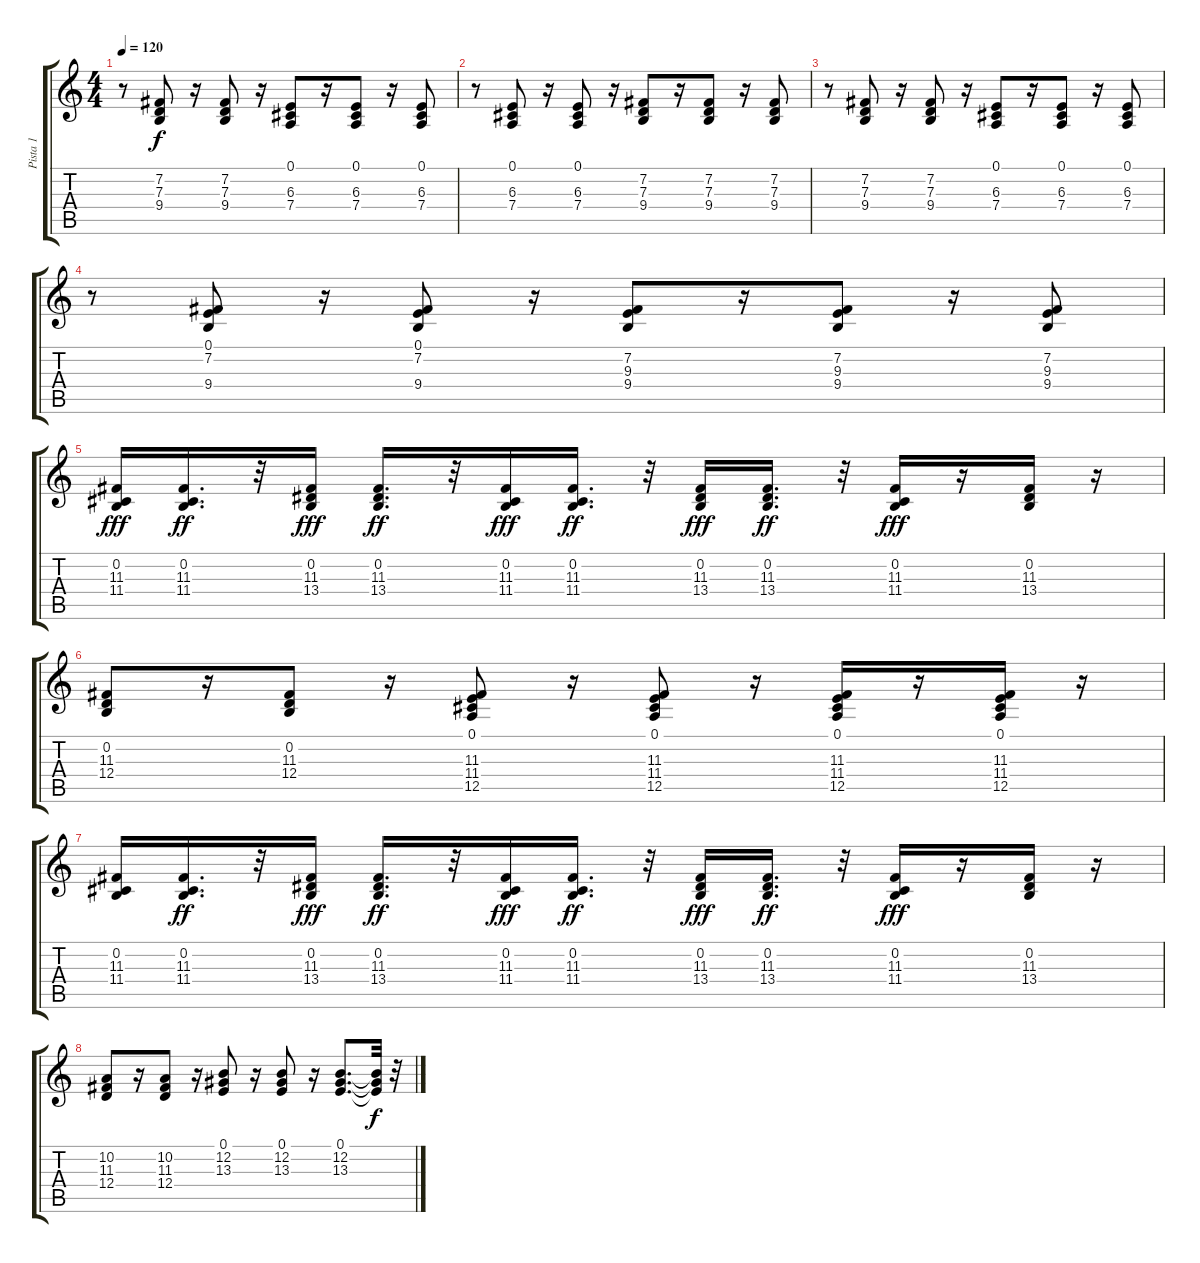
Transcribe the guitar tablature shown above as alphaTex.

\track ("Pista 1" "Pista 1") {instrument synthbrass1}
\staff {score tabs}
\tuning (E4 B3 G3 D3 A2 E2) {hide}
\ts (4 4)
\tempo 120
\clef g2
\ks c
r.8{dy f} (7.2 7.3 9.4).8 r.16 (7.2 7.3 9.4).8 r.16 (0.1 6.3 7.4).8 r.16 (0.1 6.3 7.4).8 r.16 (0.1 6.3 7.4).8 |
r.8 (0.1 6.3 7.4).8 r.16 (0.1 6.3 7.4).8 r.16 (7.2 7.3 9.4).8 r.16 (7.2 7.3 9.4).8 r.16 (7.2 7.3 9.4).8 |
r.8 (7.2 7.3 9.4).8 r.16 (7.2 7.3 9.4).8 r.16 (0.1 6.3 7.4).8 r.16 (0.1 6.3 7.4).8 r.16 (0.1 6.3 7.4).8 |
r.8 (0.1 7.2 9.4).8 r.16 (0.1 7.2 9.4).8 r.16 (7.2 9.3 9.4).8 r.16 (7.2 9.3 9.4).8 r.16 (7.2 9.3 9.4).8 |
(0.2 11.3 11.4).16{dy fff} (0.2 11.3 11.4).16{d dy ff} r.32 (0.2 11.3 13.4).16{dy fff} (0.2 11.3 13.4).16{d dy ff} r.32 (0.2 11.3 11.4).16{dy fff} (0.2 11.3 11.4).16{d dy ff} r.32 (0.2 11.3 13.4).16{dy fff} (0.2 11.3 13.4).16{d dy ff} r.32 (0.2 11.3 11.4).16{dy fff} r.16 (0.2 11.3 13.4).16 r.16 |
(0.2 11.3 12.4).8 r.16 (0.2 11.3 12.4).8 r.16 (0.1 11.3 11.4 12.5).8 r.16 (0.1 11.3 11.4 12.5).8 r.16 (0.1 11.3 11.4 12.5).16 r.16 (0.1 11.3 11.4 12.5).16 r.16 |
(0.2 11.3 11.4).16 (0.2 11.3 11.4).16{d dy ff} r.32 (0.2 11.3 13.4).16{dy fff} (0.2 11.3 13.4).16{d dy ff} r.32 (0.2 11.3 11.4).16{dy fff} (0.2 11.3 11.4).16{d dy ff} r.32 (0.2 11.3 13.4).16{dy fff} (0.2 11.3 13.4).16{d dy ff} r.32 (0.2 11.3 11.4).16{dy fff} r.16 (0.2 11.3 13.4).16 r.16 |
(10.2 11.3 12.4).8 r.16 (10.2 11.3 12.4).8 r.16 (0.1 12.2 13.3).8 r.16 (0.1 12.2 13.3).8 r.16 (0.1 12.2 13.3).8{d} (0.1{t} 12.2{t} 13.3{t}).32{dy f} r.32
